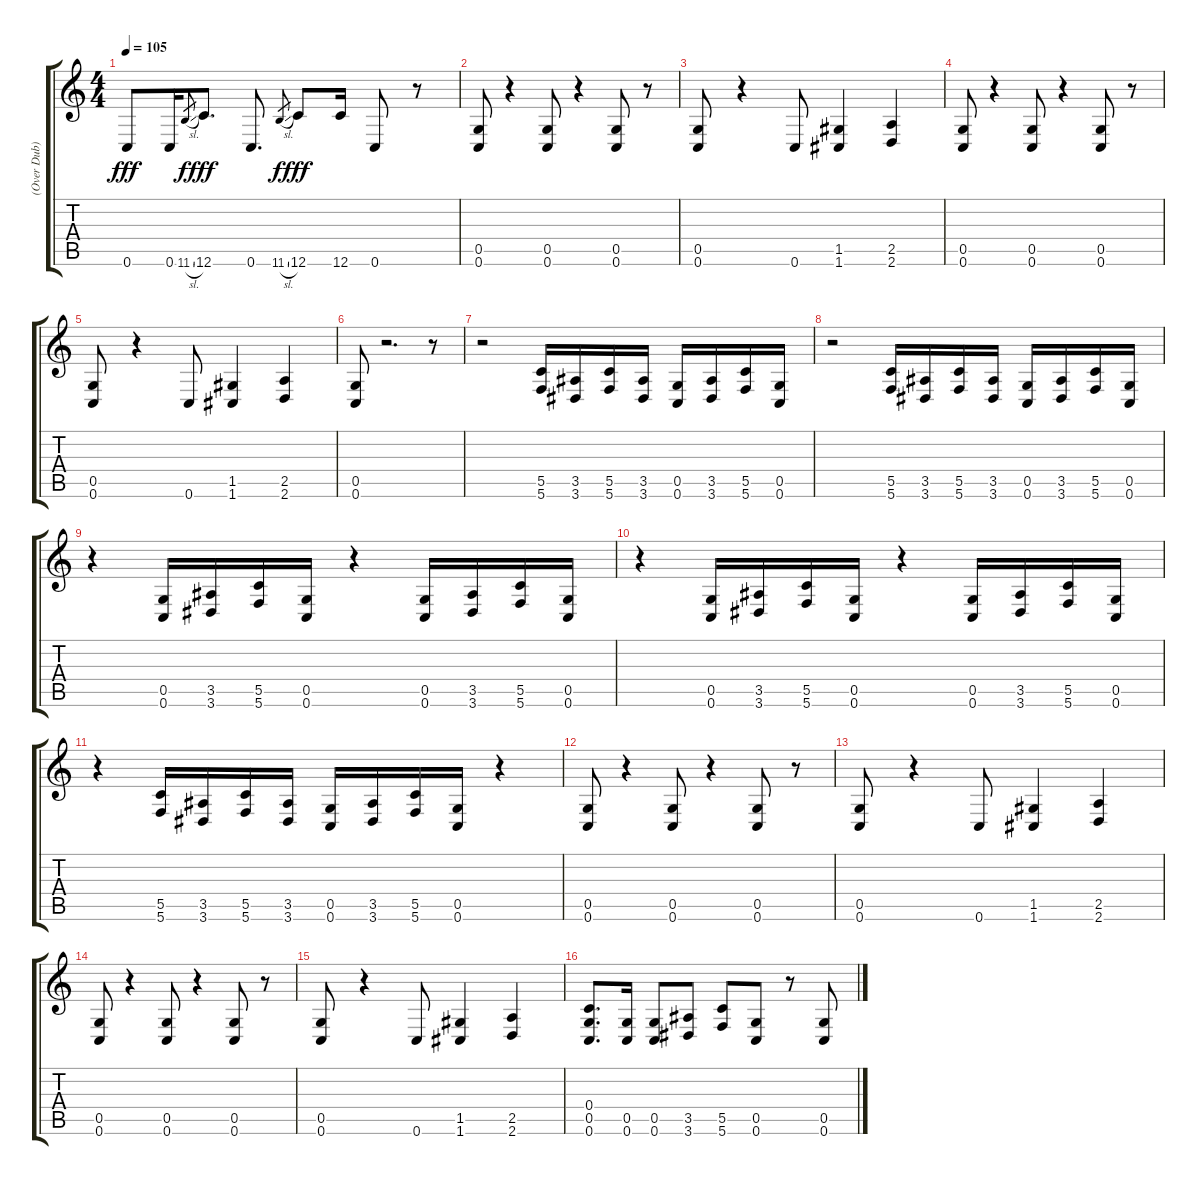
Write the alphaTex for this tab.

\track ("(Over Dub)" "(Over Dub)") {instrument distortionguitar}
\staff {score tabs}
\tuning (D4 A3 F3 C3 G2 C2) {hide}
\ts (4 4)
\tempo 105
\clef g2
\ks c
0.6.8{dy fff} 0.6.16 11.6{sl}.8{gr dy f} 12.6.8{d dy fff} 0.6.8{d} 11.6{sl}.8{gr dy f} 12.6.8{dy fff} 12.6.16 0.6.8 r.8 |
(0.5 0.6).8 r.4 (0.5 0.6).8 r.4 (0.5 0.6).8 r.8 |
(0.5 0.6).8 r.4 0.6.8 (1.5 1.6).4 (2.5 2.6).4 |
(0.5 0.6).8 r.4 (0.5 0.6).8 r.4 (0.5 0.6).8 r.8 |
(0.5 0.6).8 r.4 0.6.8 (1.5 1.6).4 (2.5 2.6).4 |
(0.5 0.6).8 r.2{d} r.8 |
r.2 (5.5 5.6).16 (3.5 3.6).16 (5.5 5.6).16 (3.5 3.6).16 (0.5 0.6).16 (3.5 3.6).16 (5.5 5.6).16 (0.5 0.6).16 |
r.2 (5.5 5.6).16 (3.5 3.6).16 (5.5 5.6).16 (3.5 3.6).16 (0.5 0.6).16 (3.5 3.6).16 (5.5 5.6).16 (0.5 0.6).16 |
r.4 (0.5 0.6).16 (3.5 3.6).16 (5.5 5.6).16 (0.5 0.6).16 r.4 (0.5 0.6).16 (3.5 3.6).16 (5.5 5.6).16 (0.5 0.6).16 |
r.4 (0.5 0.6).16 (3.5 3.6).16 (5.5 5.6).16 (0.5 0.6).16 r.4 (0.5 0.6).16 (3.5 3.6).16 (5.5 5.6).16 (0.5 0.6).16 |
r.4 (5.5 5.6).16 (3.5 3.6).16 (5.5 5.6).16 (3.5 3.6).16 (0.5 0.6).16 (3.5 3.6).16 (5.5 5.6).16 (0.5 0.6).16 r.4 |
(0.5 0.6).8 r.4 (0.5 0.6).8 r.4 (0.5 0.6).8 r.8 |
(0.5 0.6).8 r.4 0.6.8 (1.5 1.6).4 (2.5 2.6).4 |
(0.5 0.6).8 r.4 (0.5 0.6).8 r.4 (0.5 0.6).8 r.8 |
(0.5 0.6).8 r.4 0.6.8 (1.5 1.6).4 (2.5 2.6).4 |
(0.4 0.5 0.6).8{d} (0.5 0.6).16 (0.5 0.6).8 (3.5 3.6).8 (5.5 5.6).8 (0.5 0.6).8 r.8 (0.5 0.6).8
